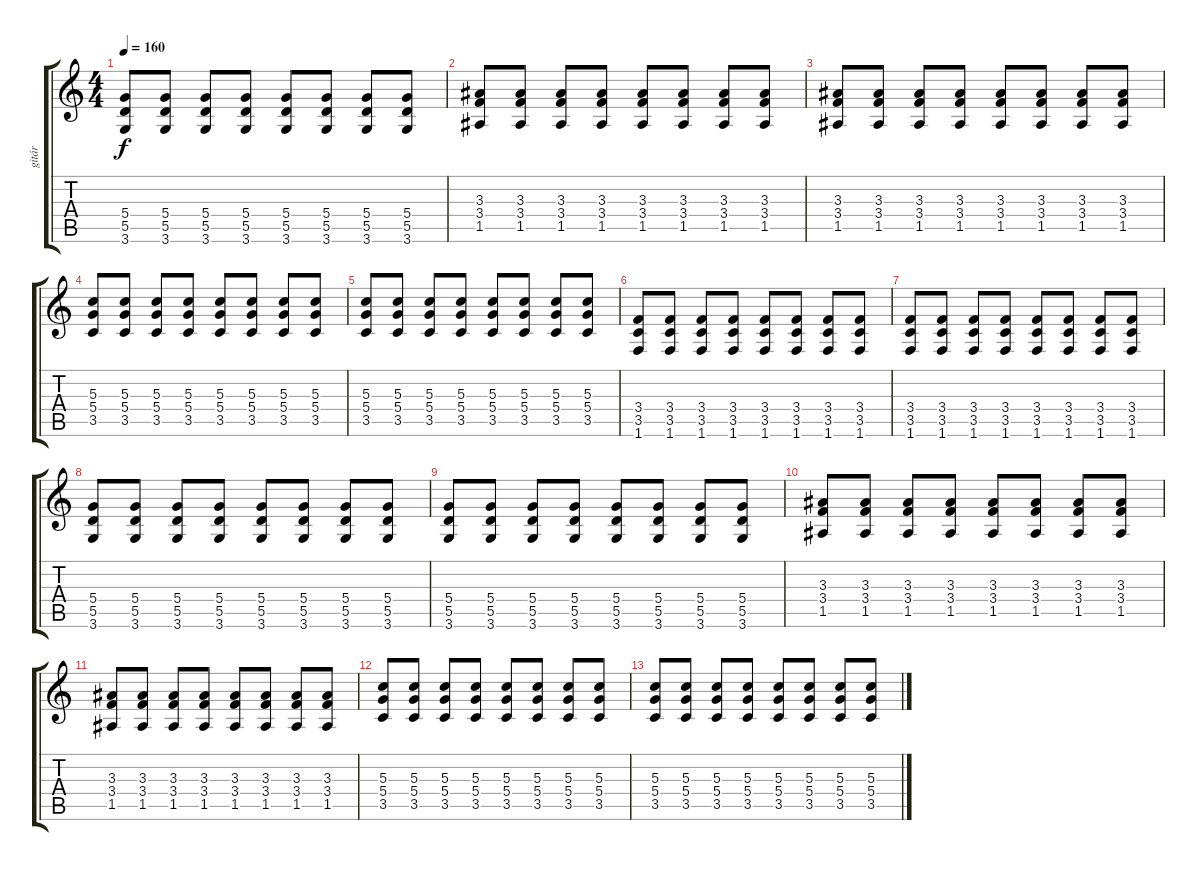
\track ("gitár" "gitár") {instrument distortionguitar}
\staff {score tabs}
\tuning (E4 B3 G3 D3 A2 E2) {hide}
\ts (4 4)
\tempo 160
\clef g2
\ks c
(5.4 5.5 3.6).8{dy f} (5.4 5.5 3.6).8 (5.4 5.5 3.6).8 (5.4 5.5 3.6).8 (5.4 5.5 3.6).8 (5.4 5.5 3.6).8 (5.4 5.5 3.6).8 (5.4 5.5 3.6).8 |
(3.3 3.4 1.5).8 (3.3 3.4 1.5).8 (3.3 3.4 1.5).8 (3.3 3.4 1.5).8 (3.3 3.4 1.5).8 (3.3 3.4 1.5).8 (3.3 3.4 1.5).8 (3.3 3.4 1.5).8 |
(3.3 3.4 1.5).8 (3.3 3.4 1.5).8 (3.3 3.4 1.5).8 (3.3 3.4 1.5).8 (3.3 3.4 1.5).8 (3.3 3.4 1.5).8 (3.3 3.4 1.5).8 (3.3 3.4 1.5).8 |
(5.3 5.4 3.5).8 (5.3 5.4 3.5).8 (5.3 5.4 3.5).8 (5.3 5.4 3.5).8 (5.3 5.4 3.5).8 (5.3 5.4 3.5).8 (5.3 5.4 3.5).8 (5.3 5.4 3.5).8 |
(5.3 5.4 3.5).8 (5.3 5.4 3.5).8 (5.3 5.4 3.5).8 (5.3 5.4 3.5).8 (5.3 5.4 3.5).8 (5.3 5.4 3.5).8 (5.3 5.4 3.5).8 (5.3 5.4 3.5).8 |
(3.4 3.5 1.6).8 (3.4 3.5 1.6).8 (3.4 3.5 1.6).8 (3.4 3.5 1.6).8 (3.4 3.5 1.6).8 (3.4 3.5 1.6).8 (3.4 3.5 1.6).8 (3.4 3.5 1.6).8 |
(3.4 3.5 1.6).8 (3.4 3.5 1.6).8 (3.4 3.5 1.6).8 (3.4 3.5 1.6).8 (3.4 3.5 1.6).8 (3.4 3.5 1.6).8 (3.4 3.5 1.6).8 (3.4 3.5 1.6).8 |
(5.4 5.5 3.6).8 (5.4 5.5 3.6).8 (5.4 5.5 3.6).8 (5.4 5.5 3.6).8 (5.4 5.5 3.6).8 (5.4 5.5 3.6).8 (5.4 5.5 3.6).8 (5.4 5.5 3.6).8 |
(5.4 5.5 3.6).8 (5.4 5.5 3.6).8 (5.4 5.5 3.6).8 (5.4 5.5 3.6).8 (5.4 5.5 3.6).8 (5.4 5.5 3.6).8 (5.4 5.5 3.6).8 (5.4 5.5 3.6).8 |
(3.3 3.4 1.5).8 (3.3 3.4 1.5).8 (3.3 3.4 1.5).8 (3.3 3.4 1.5).8 (3.3 3.4 1.5).8 (3.3 3.4 1.5).8 (3.3 3.4 1.5).8 (3.3 3.4 1.5).8 |
(3.3 3.4 1.5).8 (3.3 3.4 1.5).8 (3.3 3.4 1.5).8 (3.3 3.4 1.5).8 (3.3 3.4 1.5).8 (3.3 3.4 1.5).8 (3.3 3.4 1.5).8 (3.3 3.4 1.5).8 |
(5.3 5.4 3.5).8 (5.3 5.4 3.5).8 (5.3 5.4 3.5).8 (5.3 5.4 3.5).8 (5.3 5.4 3.5).8 (5.3 5.4 3.5).8 (5.3 5.4 3.5).8 (5.3 5.4 3.5).8 |
(5.3 5.4 3.5).8 (5.3 5.4 3.5).8 (5.3 5.4 3.5).8 (5.3 5.4 3.5).8 (5.3 5.4 3.5).8 (5.3 5.4 3.5).8 (5.3 5.4 3.5).8 (5.3 5.4 3.5).8
